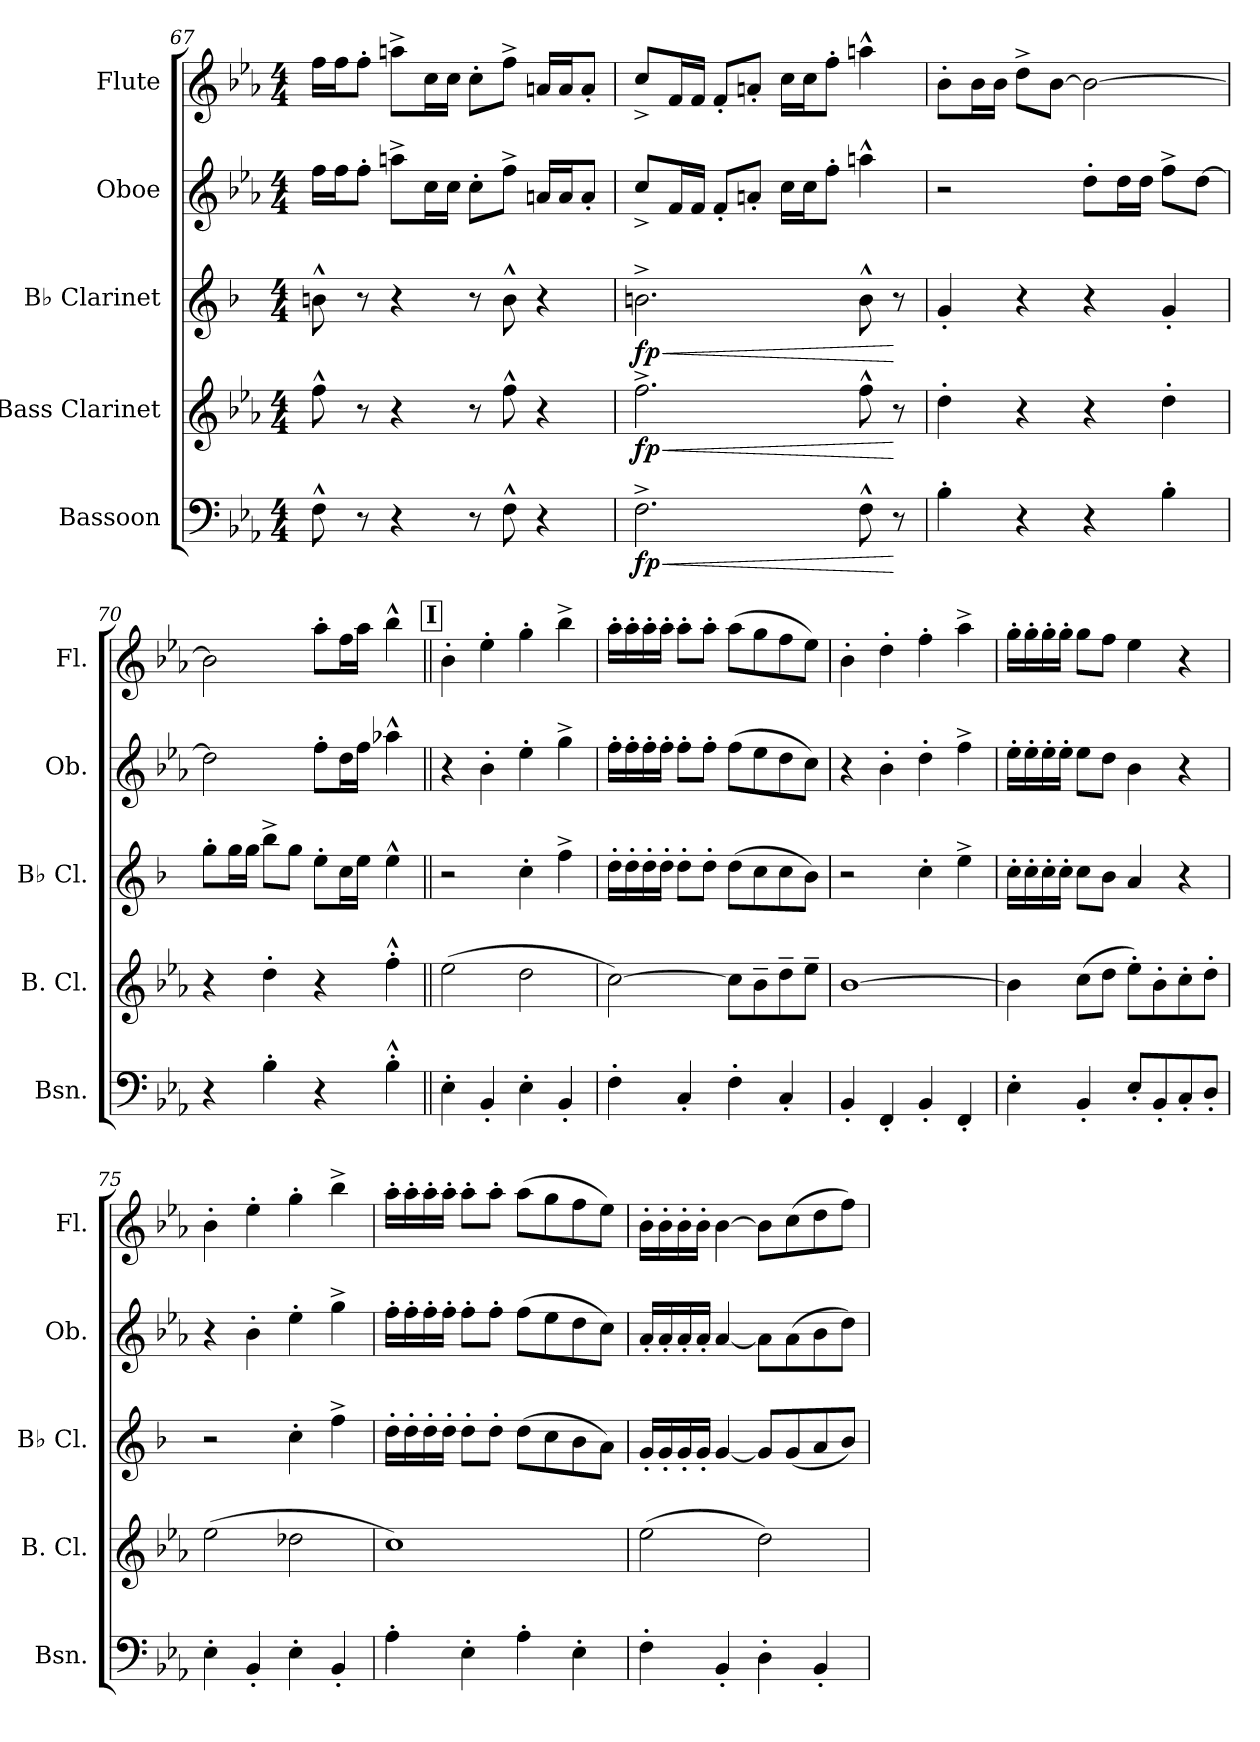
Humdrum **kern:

**kern	**dynam	**kern	**dynam	**kern	**dynam	**kern	**kern
*part5	*part5	*part4	*part4	*part3	*part3	*part2	*part1
*staff5	*staff5	*staff4	*staff4	*staff3	*staff3	*staff2	*staff1
*I"Bassoon	*	*I"Bass Clarinet	*	*I"B♭ Clarinet	*	*I"Oboe	*I"Flute
*I'Bsn.	*	*I'B. Cl.	*	*I'B♭ Cl.	*	*I'Ob.	*I'Fl.
*clefF4	*	*clefG2	*	*clefG2	*	*clefG2	*clefG2
*	*	*ITrd8c14	*	*ITrd1c2	*	*	*
*k[b-e-a-]	*	*k[b-e-a-]	*	*k[b-e-a-]	*	*k[b-e-a-]	*k[b-e-a-]
*M4/4	*	*M4/4	*	*M4/4	*	*M4/4	*M4/4
=67	=67	=67	=67	=67	=67	=67	=67
8F^^\	.	8f^^\	.	8an^^\	.	16ff\LL	16ff\LL
.	.	.	.	.	.	16ff\J	16ff\J
8r	.	8r	.	8r	.	8ff'\J	8ff'\J
4r	.	4r	.	4r	.	8aan^\L	8aan^\L
.	.	.	.	.	.	16cc\L	16cc\L
.	.	.	.	.	.	16cc\JJ	16cc\JJ
8r	.	8r	.	8r	.	8cc'\L	8cc'\L
8F^^\	.	8f^^\	.	8a^^\	.	8ff^\J	8ff^\J
4r	.	4r	.	4r	.	16an/LL	16an/LL
.	.	.	.	.	.	16a/J	16a/J
.	.	.	.	.	.	8a'/J	8a'/J
=68	=68	=68	=68	=68	=68	=68	=68
!	!LO:HP:b	!	!LO:HP:b	!	!LO:HP:b	!	!
!	!LO:DY:n=1:b	!	!LO:DY:n=1:b	!	!LO:DY:n=1:b	!	!
2.F^\	< fp	2.f^\	< fp	2.an^\	< fp	8cc^/L	8cc^/L
.	.	.	.	.	.	16f/L	16f/L
.	.	.	.	.	.	16f/JJ	16f/JJ
.	.	.	.	.	.	8f'/L	8f'/L
.	.	.	.	.	.	8an'/J	8an'/J
.	.	.	.	.	.	16cc\LL	16cc\LL
.	.	.	.	.	.	16cc\J	16cc\J
.	.	.	.	.	.	8ff'\J	8ff'\J
8F^^\	.	8f^^\	.	8a^^\	.	4aan^^\	4aan^^\
8r	[	8r	[	8r	[	.	.
!!LO:LB:g=z
=69	=69	=69	=69	=69	=69	=69	=69
4B-'\	.	4d'\	.	4f'/	.	2r	8b-'\L
.	.	.	.	.	.	.	16b-\L
.	.	.	.	.	.	.	16b-\JJ
4r	.	4r	.	4r	.	.	8dd^\L
.	.	.	.	.	.	.	[8b-\J
4r	.	4r	.	4r	.	8dd'\L	2b-\_
.	.	.	.	.	.	16dd\L	.
.	.	.	.	.	.	16dd\JJ	.
4B-'\	.	4d'\	.	4f'/	.	8ff^\L	.
.	.	.	.	.	.	[8dd\J	.
=70	=70	=70	=70	=70	=70	=70	=70
4r	.	4r	.	8ff'\L	.	2dd\]	2b-\]
.	.	.	.	16ff\L	.	.	.
.	.	.	.	16ff\JJ	.	.	.
4B-'\	.	4d'\	.	8aa-^\L	.	.	.
.	.	.	.	8ff\J	.	.	.
4r	.	4r	.	8dd'\L	.	8ff'\L	8aa-'\L
.	.	.	.	16b-\L	.	16dd\L	16ff\L
.	.	.	.	16dd\JJ	.	16ff\JJ	16aa-\JJ
4B-'^^\	.	4f'^^\	.	4dd^^\	.	4aa-X^^\	4bb-^^\
!!LO:REH:place=s1:a:B:fs=14:t=I
=71||	=71||	=71||	=71||	=71||	=71||	=71||	=71||
4E-'\	.	(2e-\	.	2r	.	4r	4b-'\
4BB-'/	.	.	.	.	.	4b-'\	4ee-'\
4E-'\	.	2d\	.	4b-'\	.	4ee-'\	4gg'\
4BB-'/	.	.	.	4ee-^\	.	4gg^\	4bb-^\
=72	=72	=72	=72	=72	=72	=72	=72
4F'\	.	[2c\)	.	16cc'\LL	.	16ff'\LL	16aa-'\LL
.	.	.	.	16cc'\	.	16ff'\	16aa-'\
.	.	.	.	16cc'\	.	16ff'\	16aa-'\
.	.	.	.	16cc'\JJ	.	16ff'\JJ	16aa-'\JJ
4C'/	.	.	.	8cc'\L	.	8ff'\L	8aa-'\L
.	.	.	.	8cc'\J	.	8ff'\J	8aa-'\J
4F'\	.	8c\L]	.	(8cc\L	.	(8ff\L	(8aa-\L
.	.	8B-~\	.	8b-\	.	8ee-\	8gg\
4C'/	.	8d~\	.	8b-\	.	8dd\	8ff\
.	.	8e-~\J	.	8a-\J)	.	8cc\J)	8ee-\J)
=73	=73	=73	=73	=73	=73	=73	=73
4BB-'/	.	[1B-	.	2r	.	4r	4b-'\
4FF'/	.	.	.	.	.	4b-'\	4dd'\
4BB-'/	.	.	.	4b-'\	.	4dd'\	4ff'\
4FF'/	.	.	.	4dd^\	.	4ff^\	4aa-^\
=74	=74	=74	=74	=74	=74	=74	=74
4E-'\	.	4B-\]	.	16b-'\LL	.	16ee-'\LL	16gg'\LL
.	.	.	.	16b-'\	.	16ee-'\	16gg'\
.	.	.	.	16b-'\	.	16ee-'\	16gg'\
.	.	.	.	16b-'\JJ	.	16ee-'\JJ	16gg'\JJ
4BB-'/	.	(8c\L	.	8b-\L	.	8ee-\L	8gg\L
.	.	8d\J	.	8a-\J	.	8dd\J	8ff\J
8E-'/L	.	8e-'\L)	.	4g/	.	4b-\	4ee-\
8BB-'/	.	8B-'\	.	.	.	.	.
8C'/	.	8c'\	.	4r	.	4r	4r
8D'/J	.	8d'\J	.	.	.	.	.
=75	=75	=75	=75	=75	=75	=75	=75
4E-'\	.	(2e-\	.	2r	.	4r	4b-'\
4BB-'/	.	.	.	.	.	4b-'\	4ee-'\
4E-'\	.	2d-X\	.	4b-'\	.	4ee-'\	4gg'\
4BB-'/	.	.	.	4ee-^\	.	4gg^\	4bb-^\
!!LO:LB:g=z
=76	=76	=76	=76	=76	=76	=76	=76
4A-'\	.	1c)	.	16cc'\LL	.	16ff'\LL	16aa-'\LL
.	.	.	.	16cc'\	.	16ff'\	16aa-'\
.	.	.	.	16cc'\	.	16ff'\	16aa-'\
.	.	.	.	16cc'\JJ	.	16ff'\JJ	16aa-'\JJ
4E-'\	.	.	.	8cc'\L	.	8ff'\L	8aa-'\L
.	.	.	.	8cc'\J	.	8ff'\J	8aa-'\J
4A-'\	.	.	.	(8cc\L	.	(8ff\L	(8aa-\L
.	.	.	.	8b-\	.	8ee-\	8gg\
4E-'\	.	.	.	8a-\	.	8dd\	8ff\
.	.	.	.	8g\J)	.	8cc\J)	8ee-\J)
=77	=77	=77	=77	=77	=77	=77	=77
4F'\	.	(2e-\	.	16f'/LL	.	16a-'/LL	16b-'\LL
.	.	.	.	16f'/	.	16a-'/	16b-'\
.	.	.	.	16f'/	.	16a-'/	16b-'\
.	.	.	.	16f'/JJ	.	16a-'/JJ	16b-'\JJ
4BB-'/	.	.	.	[4f/	.	[4a-/	[4b-\
4D'\	.	2d\)	.	8f/L]	.	8a-\L]	8b-\L]
.	.	.	.	(8f/	.	(8a-\	(8cc\
4BB-'/	.	.	.	8g/	.	8b-\	8dd\
.	.	.	.	8a-/J)	.	8dd\J)	8ff\J)
=	=	=	=	=	=	=	=
*-	*-	*-	*-	*-	*-	*-	*-
